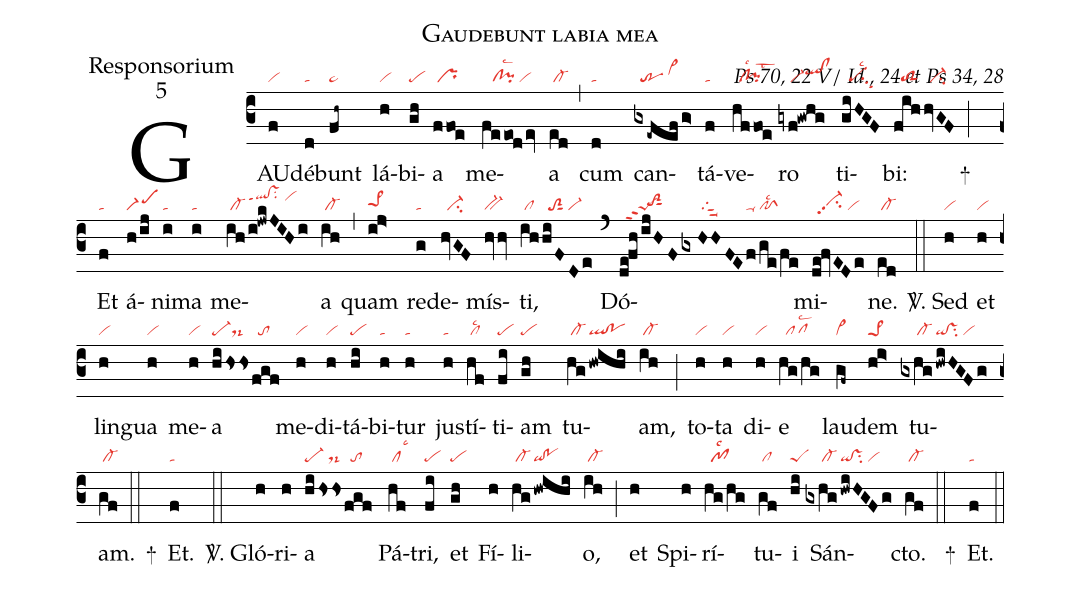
name:Gaudebunt labia mea;
office-part:Responsorium;
mode:5;
commentary:Ps 70, 22 V/ Id., 24 et Ps 34, 28;
nabc-lines:1;
%%
(c3)GAU(f|vi)dé(d|ta)bunt(fh~|pe~) lá(h|vi)bi(gh|pe)a(ffoe|/pr) me(feeod/ev|///cl!pilsc2/vi)a(ed|/cl-) (,) cum(d|ta) can(gx-efef/g>|//tr/vi>hi)tá(f|ta)ve(hffoe|//cl!pilsc1lst3)ro(gyf!gwhg|////vi-qlhi!clhi) ti(giHGF|//pesu3lsc2)bi:(fih|//toS2|hvGF|//ci-) (;)
+() Et(f|ta) á(h/ij|scM1)ni(i|ta)ma(i|ta) me(ih|/cl-|/i!jwkJIHi|qlhj!vshjppt1su2/vihj)a(ih|/cl-)  (,) quam(ij>|pe>1hh) red(g|ta)e(hvGF|//ci-)mís(hvhv|bv-)ti,(ih|/cl|hiFDe|//toS2sut1/vi-) (`) Dó(de!fh|//peSppt2|/ijHF|//toS2hhsut1|!gxHHFE|//////tgSsuu1|f|ta-|/ge/fe|pfSlsc2)mi(de!fvEDe|//vi-hhpp2su2/vi)ne.(ed|/cl-) (::)

<sp>V/</sp>. Sed(h|vi) et(h|vi) lin(h|vi)gua(h|vi) me(h|vi)a(hi|pe-|/hss|//ds-|fgf|//to) me(h|vi)di(h|vi)tá(hi|pe)bi(h|ta)tur(h|ta) jus(h|ta)tí(hf|/cllsc2)ti(fi|pe)am(gh|pe) tu(hg|/cl-|!hwihi|ql!po)am,(ih|/cl-) (;) to(h|vi)ta(h|vi) di(h|vi)e(hg/hg|//pflsc2) lau(gf~|cl~)dem(hi>|pe>1) tu(gxhg|/////cl-|!hwiHGFg|qi!vssu2/vi)am.(gf|/cl-) (::)
+() Et.(f|ta) (::)

<sp>V/</sp>. Gló(h)ri(h)a(hi|pe-|/hss|///ds-|fgf|//to) Pá(hf|/cllsc3)tri,(fi|pe) et(gh|pe)
Fí(h)li(hg|/cl-|!hwihi|qi!po)o,(ih|/cl-) (;) et(h) Spi(h)rí(hg/hg|//pf1lsc2)tu(gf|/cl)i(hi|peS) Sán(gxhg|/////cl-|!hwiHGFg|qi!vssu2/vi)cto.(gf|/cl-) (::)
+() Et.(f|ta)  (::)
